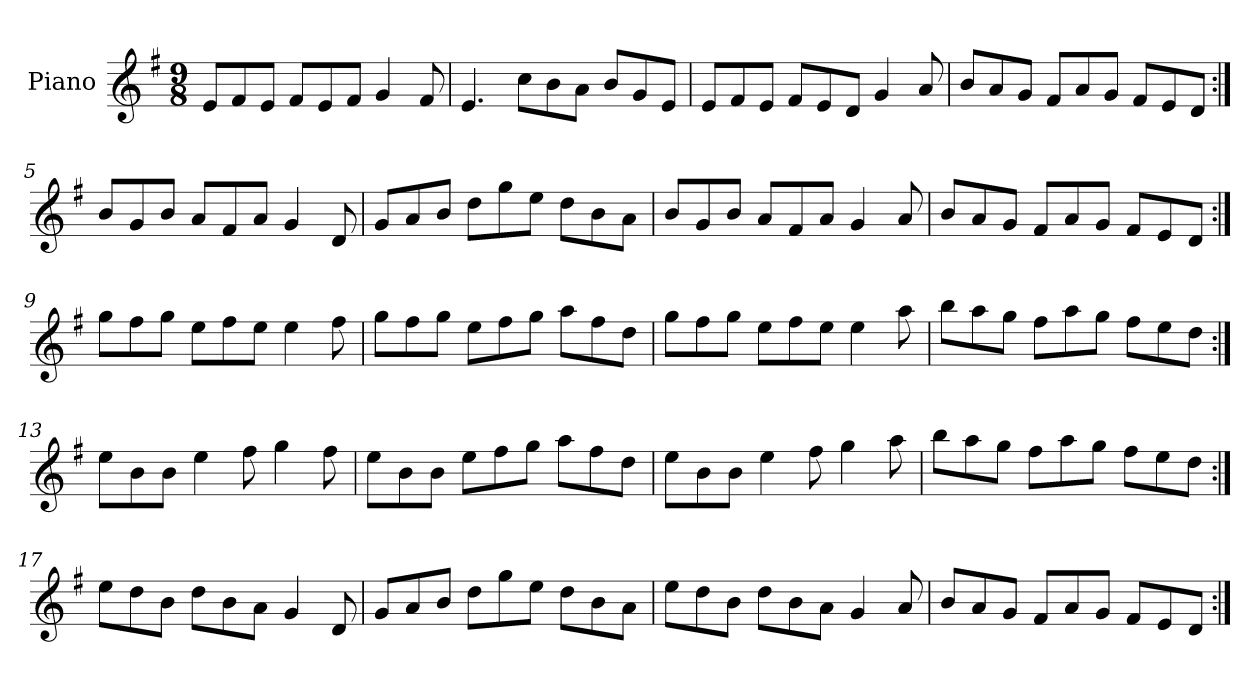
**kern
*part1
*staff1
*I"Piano
*I'Pno
*clefG2
*k[f#]
*e:
*M9/8
=1
8e/L
8f#/
8e/J
8f#/L
8e/
8f#/J
4g/
8f#/
=2
4.e/
8cc\L
8b\
8a\J
8b/L
8g/
8e/J
=3
8e/L
8f#/
8e/J
8f#/L
8e/
8d/J
4g/
8a/
=4
8b/L
8a/
8g/J
8f#/L
8a/
8g/J
8f#/L
8e/
8d/J
=5:|!
8b/L
8g/
8b/J
8a/L
8f#/
8a/J
4g/
8d/
=6
8g/L
8a/
8b/J
8dd\L
8gg\
8ee\J
8dd\L
8b\
8a\J
=7
8b/L
8g/
8b/J
8a/L
8f#/
8a/J
4g/
8a/
=8
8b/L
8a/
8g/J
8f#/L
8a/
8g/J
8f#/L
8e/
8d/J
=9:|!
8gg\L
8ff#\
8gg\J
8ee\L
8ff#\
8ee\J
4ee\
8ff#\
=10
8gg\L
8ff#\
8gg\J
8ee\L
8ff#\
8gg\J
8aa\L
8ff#\
8dd\J
=11
8gg\L
8ff#\
8gg\J
8ee\L
8ff#\
8ee\J
4ee\
8aa\
=12
8bb\L
8aa\
8gg\J
8ff#\L
8aa\
8gg\J
8ff#\L
8ee\
8dd\J
=13:|!
8ee\L
8b\
8b\J
4ee\
8ff#\
4gg\
8ff#\
=14
8ee\L
8b\
8b\J
8ee\L
8ff#\
8gg\J
8aa\L
8ff#\
8dd\J
=15
8ee\L
8b\
8b\J
4ee\
8ff#\
4gg\
8aa\
=16
8bb\L
8aa\
8gg\J
8ff#\L
8aa\
8gg\J
8ff#\L
8ee\
8dd\J
=17:|!
8ee\L
8dd\
8b\J
8dd\L
8b\
8a\J
4g/
8d/
=18
8g/L
8a/
8b/J
8dd\L
8gg\
8ee\J
8dd\L
8b\
8a\J
=19
8ee\L
8dd\
8b\J
8dd\L
8b\
8a\J
4g/
8a/
=20
8b/L
8a/
8g/J
8f#/L
8a/
8g/J
8f#/L
8e/
8d/J
=:|!
*-
